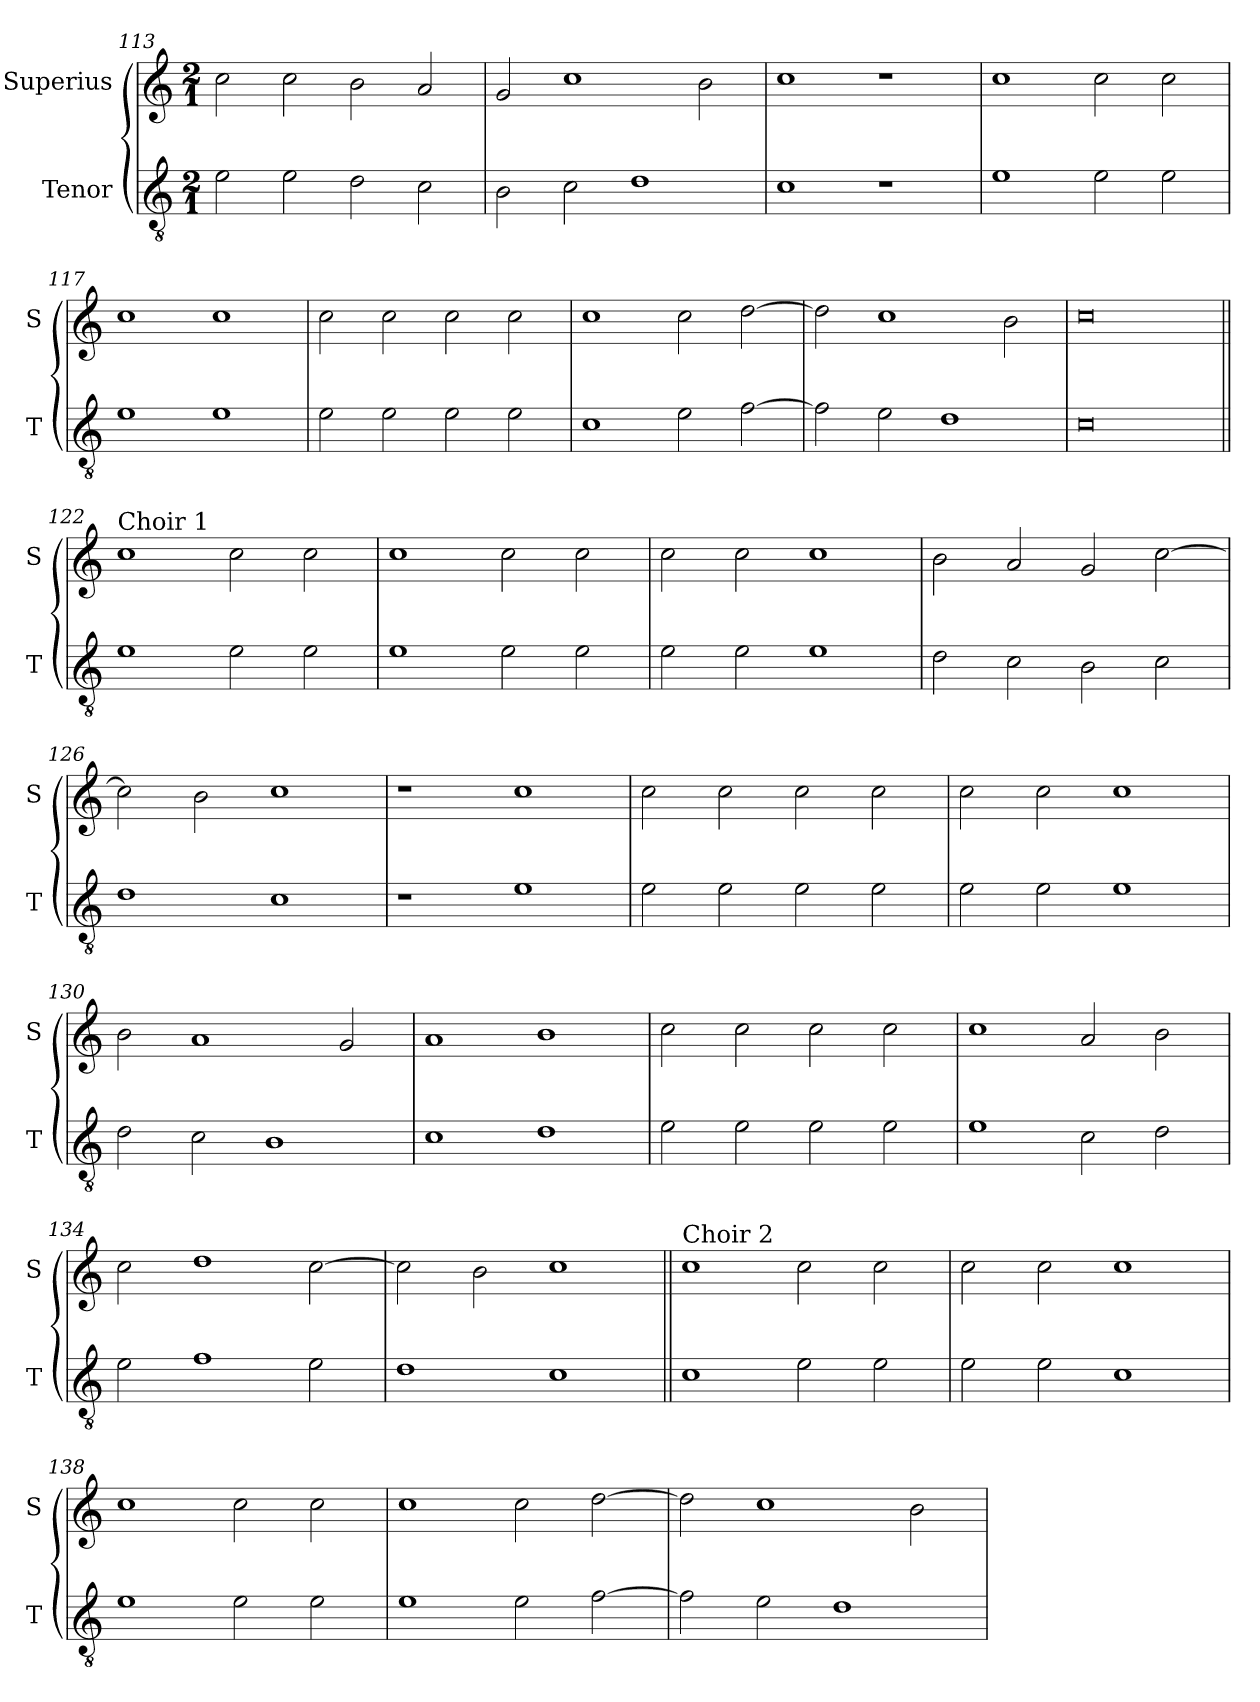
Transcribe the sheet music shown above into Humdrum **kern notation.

**kern	**kern
*part2	*part1
*staff2	*staff1
*I"Tenor	*I"Superius
*I'T	*I'S
*clefGv2	*clefG2
*k[]	*k[]
*M2/1	*M2/1
=113	=113
2e\	2cc\
2e\	2cc\
2d\	2b\
2c\	2a/
=114	=114
2B\	2g/
2c\	1cc
1d	.
.	2b\
=115	=115
1c	1cc
1r	1r
=116	=116
1e	1cc
2e\	2cc\
2e\	2cc\
=117	=117
1e	1cc
1e	1cc
=118	=118
2e\	2cc\
2e\	2cc\
2e\	2cc\
2e\	2cc\
=119	=119
1c	1cc
2e\	2cc\
[2f\	[2dd\
=120	=120
2f\]	2dd\]
2e\	1cc
1d	.
.	2b\
=121	=121
0c	0cc
=122||	=122||
!	!LO:TX:a:t=Choir 1
1e	1cc
2e\	2cc\
2e\	2cc\
=123	=123
1e	1cc
2e\	2cc\
2e\	2cc\
=124	=124
2e\	2cc\
2e\	2cc\
1e	1cc
=125	=125
2d\	2b\
2c\	2a/
2B\	2g/
2c\	[2cc\
=126	=126
1d	2cc\]
.	2b\
1c	1cc
=127	=127
1r	1r
1e	1cc
=128	=128
2e\	2cc\
2e\	2cc\
2e\	2cc\
2e\	2cc\
=129	=129
2e\	2cc\
2e\	2cc\
1e	1cc
=130	=130
2d\	2b\
2c\	1a
1B	.
.	2g/
=131	=131
1c	1a
1d	1b
=132	=132
2e\	2cc\
2e\	2cc\
2e\	2cc\
2e\	2cc\
=133	=133
1e	1cc
2c\	2a/
2d\	2b\
=134	=134
2e\	2cc\
1f	1dd
2e\	[2cc\
=135	=135
1d	2cc\]
.	2b\
1c	1cc
=136||	=136||
!	!LO:TX:a:t=Choir 2
1c	1cc
2e\	2cc\
2e\	2cc\
=137	=137
2e\	2cc\
2e\	2cc\
1c	1cc
=138	=138
1e	1cc
2e\	2cc\
2e\	2cc\
=139	=139
1e	1cc
2e\	2cc\
[2f\	[2dd\
=140	=140
2f\]	2dd\]
2e\	1cc
1d	.
.	2b\
=	=
*-	*-
